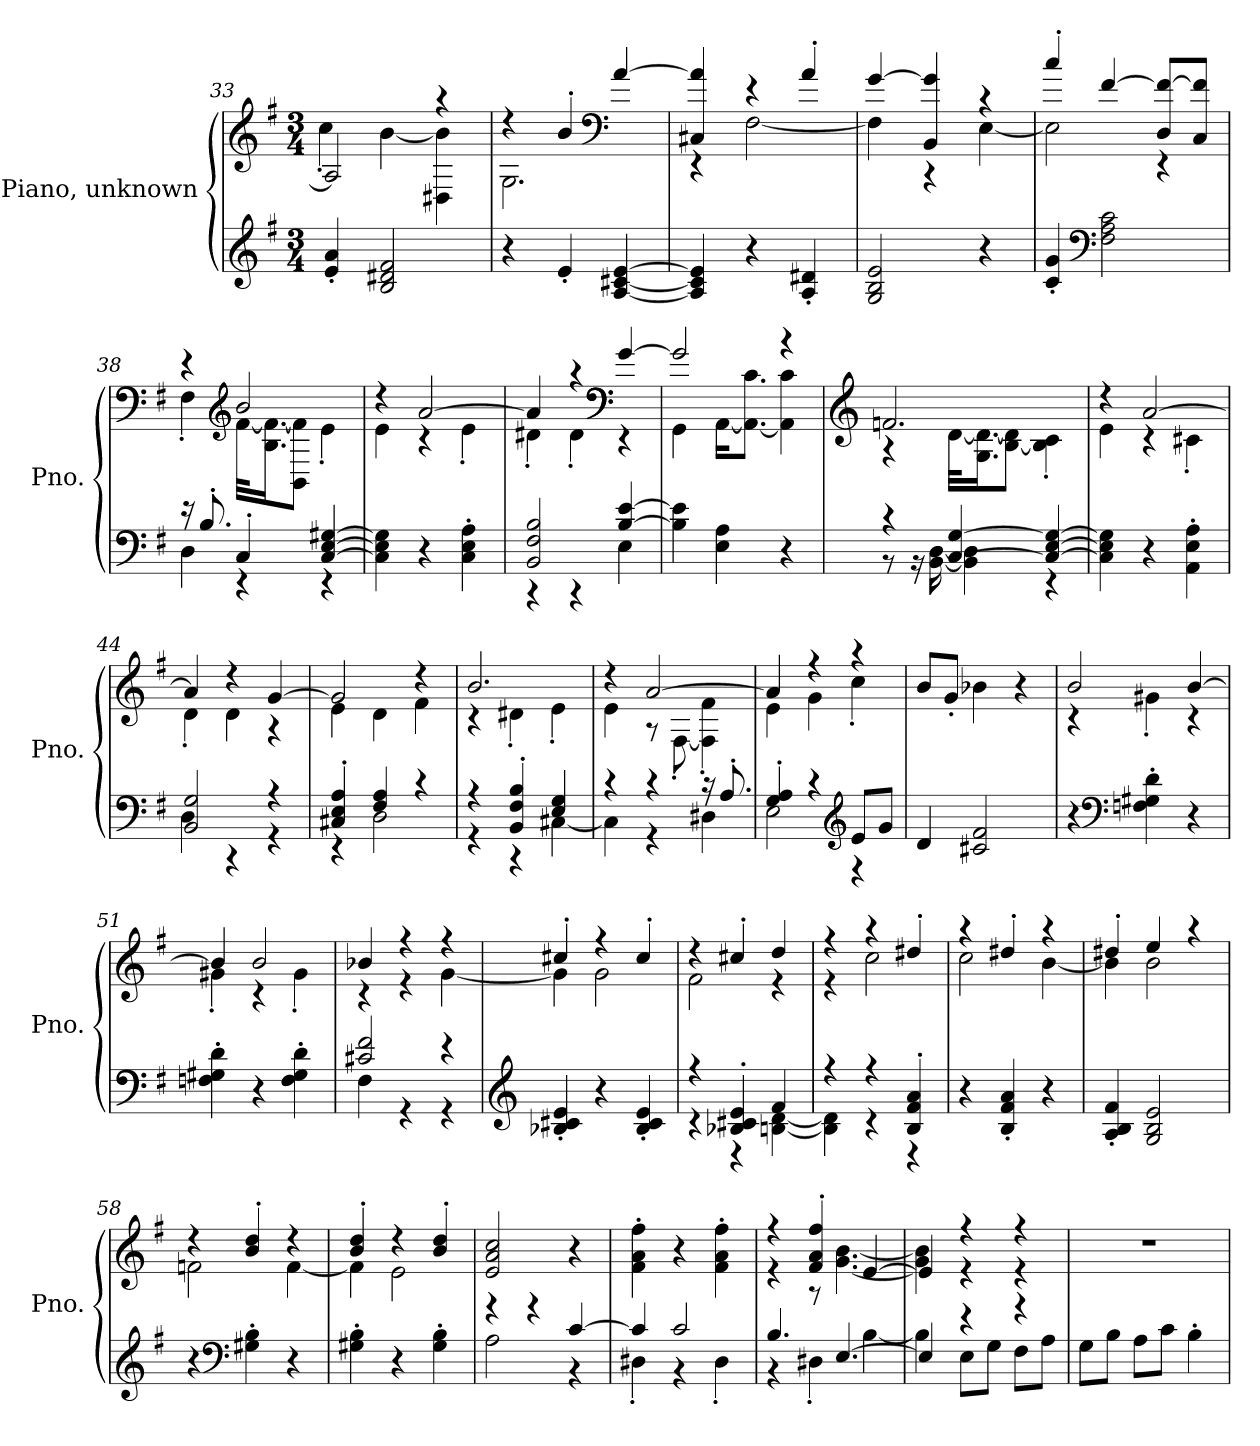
**kern	**kern
*part1	*part1
*staff2	*staff1
*I"Piano, unknown	*
*I'Pno.	*
*clefG2	*clefG2
*k[f#]	*k[f#]
*M3/4	*M3/4
=33	=33
*	*^
4e/' 4a/'	2A/]	4cc'\
2B/ 2d#X/ 2f#/	.	[4b\
.	4r	4D#X\ 4b\]
=34	=34	=34
4r	4r	2.G\
4e'/	4b'/	.
*	*clefF4	*
[4A/ [4c#X/ [4e/	[4a/	.
!!LO:LB:g=z	!!
=35	=35	=35
4A/] 4c#/] 4e/]	4C#X/ 4a/]	4r
4r	4r	[2F#\
4A/' 4d#X/'	4a'/	.
=36	=36	=36
2G/ 2B/ 2e/	[4g/	4F#\]
.	4BB/ 4g/]	4r
4r	4r	[4E\
=37	=37	=37
4c/' 4g/'	4cc'/	2E\]
*clefF4	*	*
2F#\ 2A\ 2c\	[4f#/	.
.	8D/ 8f#/_L	4r
.	8C/ 8f#/]J	.
=38	=38	=38
*^	*	*
16r	4D\	4r	4F#'\
8.B'/	.	.	.
*	*	*clefG2	*
4C'/	4r	2b/	[32f#\KLL
.	.	.	16.B\ 16.f#\_J
.	.	.	8BB\ 8f#\]J
[4C/ [4E/ [4G#X/	4r	.	4e'\
*v	*v	*	*
=39	=39	=39
4C\] 4E\] 4G#\]	4r	4e\
4r	[2a/	4r
4C\' 4E\' 4A\'	.	4e'\
=40	=40	=40
*^	*	*
2BB/ 2F#/ 2B/	4r	4a/]	4d#X'\
.	4r	4r	4d#'\
*	*	*clefF4	*
[4B/ [4e/	4E\	[4g/	4r
*v	*v	*	*
!!LO:LB:g=z	!!
=41	=41	=41
4B\] 4e\]	2g/]	4GG\
4E\ 4A\	.	[16AA\KL
.	.	8.AA\_ 8.c\J
4r	4r	4AA\] 4c\
=42	=42	=42
*	*clefG2	*
*^	*	*
4r	8r	2.fn/	4r
.	16r	.	.
.	[16BB\ [16D\	.	.
[4C/ [4G/	4BB\] 4D\]	.	[32d\KLL
.	.	.	16.G\ 16.d\_J
.	.	.	[8B\ 8d\]J
4C/_ [4E/ 4G/_	4r	.	4B\]' 4c\'
*v	*v	*	*
=43	=43	=43
4C\] 4E\] 4G\]	4r	4e\
4r	[2a/	4r
4AA\' 4E\' 4A\'	.	4c#X'\
=44	=44	=44
*^	*	*
2BB/ 2G/	4D\	4a/]	4d'\
.	4r	4r	4d\
4r	4r	[4g/	4r
=45	=45	=45	=45
4C#X/' 4E/' 4A/'	4r	2g/]	4e\
4F#/ 4A/	2D\	.	4d\
4r	.	4r	4f#\
=46	=46	=46	=46
4r	4r	2.b/	4r
4BB/' 4F#/' 4B/'	4r	.	4d#X'\
4E/ 4G/	[4C#X\	.	4e'\
!!LO:LB:g=z	!!
=47	=47	=47	=47
4r	4C#\]	4r	4e\
4r	4r	[2a/	8r
.	.	.	[8F#'\
16r	4D#X\	.	4F#\]' 4f#\'
8.A'/	.	.	.
=48	=48	=48	=48
4G/' 4A/'	2E\	4a/]	4e\
4r	.	4r	4g\
*clefG2	*	*	*
8e/L	4r	4r	4cc'\
8g/J	.	.	.
*v	*v	*	*
*	*v	*v
=49	=49
4d/	8b/L
.	8g'/J
2c#X/ 2f#/	4b-X\
.	4r
=50	=50
*	*^
4r	2b/	4r
*clefF4	*	*
4Fn\' 4G#X\' 4d\'	.	4g#X'\
4r	[4b/	4r
=51	=51	=51
4Fn\' 4G#X\' 4d\'	4b/]	4g#X'\
4r	2b/	4r
4F\' 4G#\' 4d\'	.	4g#'\
=52	=52	=52
*^	*	*
2c#X/ 2f#/	4F#\	4b-X/	4r
.	4r	4r	4r
4r	4r	4r	[4g\
*v	*v	*	*
!!LO:LB:g=z	!!
=53	=53	=53
*clefG2	*	*
4B-X/' 4c#X/' 4e/'	4cc#X'/	4g\]
4r	4r	2g\
4B-/' 4c#/' 4e/'	4cc#'/	.
=54	=54	=54
*^	*	*
4r	4r	4r	2f#\
4B-X/' 4c#X/' 4e/'	4r	4cc#X'/	.
4f#/	[4Bn\ [4d\	4dd/	4r
=55	=55	=55	=55
4r	4B\] 4d\]	4r	4r
4r	4r	4r	2cc\
4B/' 4f#/' 4a/'	4r	4dd#X'/	.
*v	*v	*	*
=56	=56	=56
4r	4r	2cc\
4B/' 4f#/' 4a/'	4dd#X'/	.
4r	4r	[4b\
=57	=57	=57
4A/' 4B/' 4f#/'	4dd#X'/	4b\]
2G/ 2B/ 2e/	4ee/	2b\
.	4r	.
=58	=58	=58
4r	4r	2fn\
*clefF4	*	*
4G#X\' 4B\'	4b/' 4dd/'	.
4r	4r	[4f\
=59	=59	=59
4G#X\' 4B\'	4b/' 4dd/'	4f\]
4r	4r	2e\
4G#\' 4B\'	4b/' 4dd/'	.
*	*v	*v
=60	=60
*^	*
4r	2A\	2e/ 2a/ 2cc/
4r	.	.
[4c/	4r	4r
!!LO:PB:g=z
=61	=61	=61
4c/]	4D#X'\	4f#\' 4a\' 4ff#\'
2c/	4r	4r
.	4D#'\	4f#\' 4a\' 4ff#\'
=62	=62	=62
*	*	*^
4.B/	4r	4r	4r
.	4D#X'\	4f#/' 4a/' 4ff#/'	8r
[4.E/	.	.	[4.g\ [4.b\
.	[4B\	[4e/	.
=63	=63	=63	=63
4E/]	4B\]	4e/]	4g\] 4b\]
4r	8E\L	4r	4r
.	8G\J	.	.
4r	8F#\L	4r	4r
.	8A\J	.	.
*v	*v	*	*
*	*v	*v
=64	=64
8G\L	2.r
8B\J	.
8A\L	.
8c\J	.
4B'\	.
=	=
*-	*-
